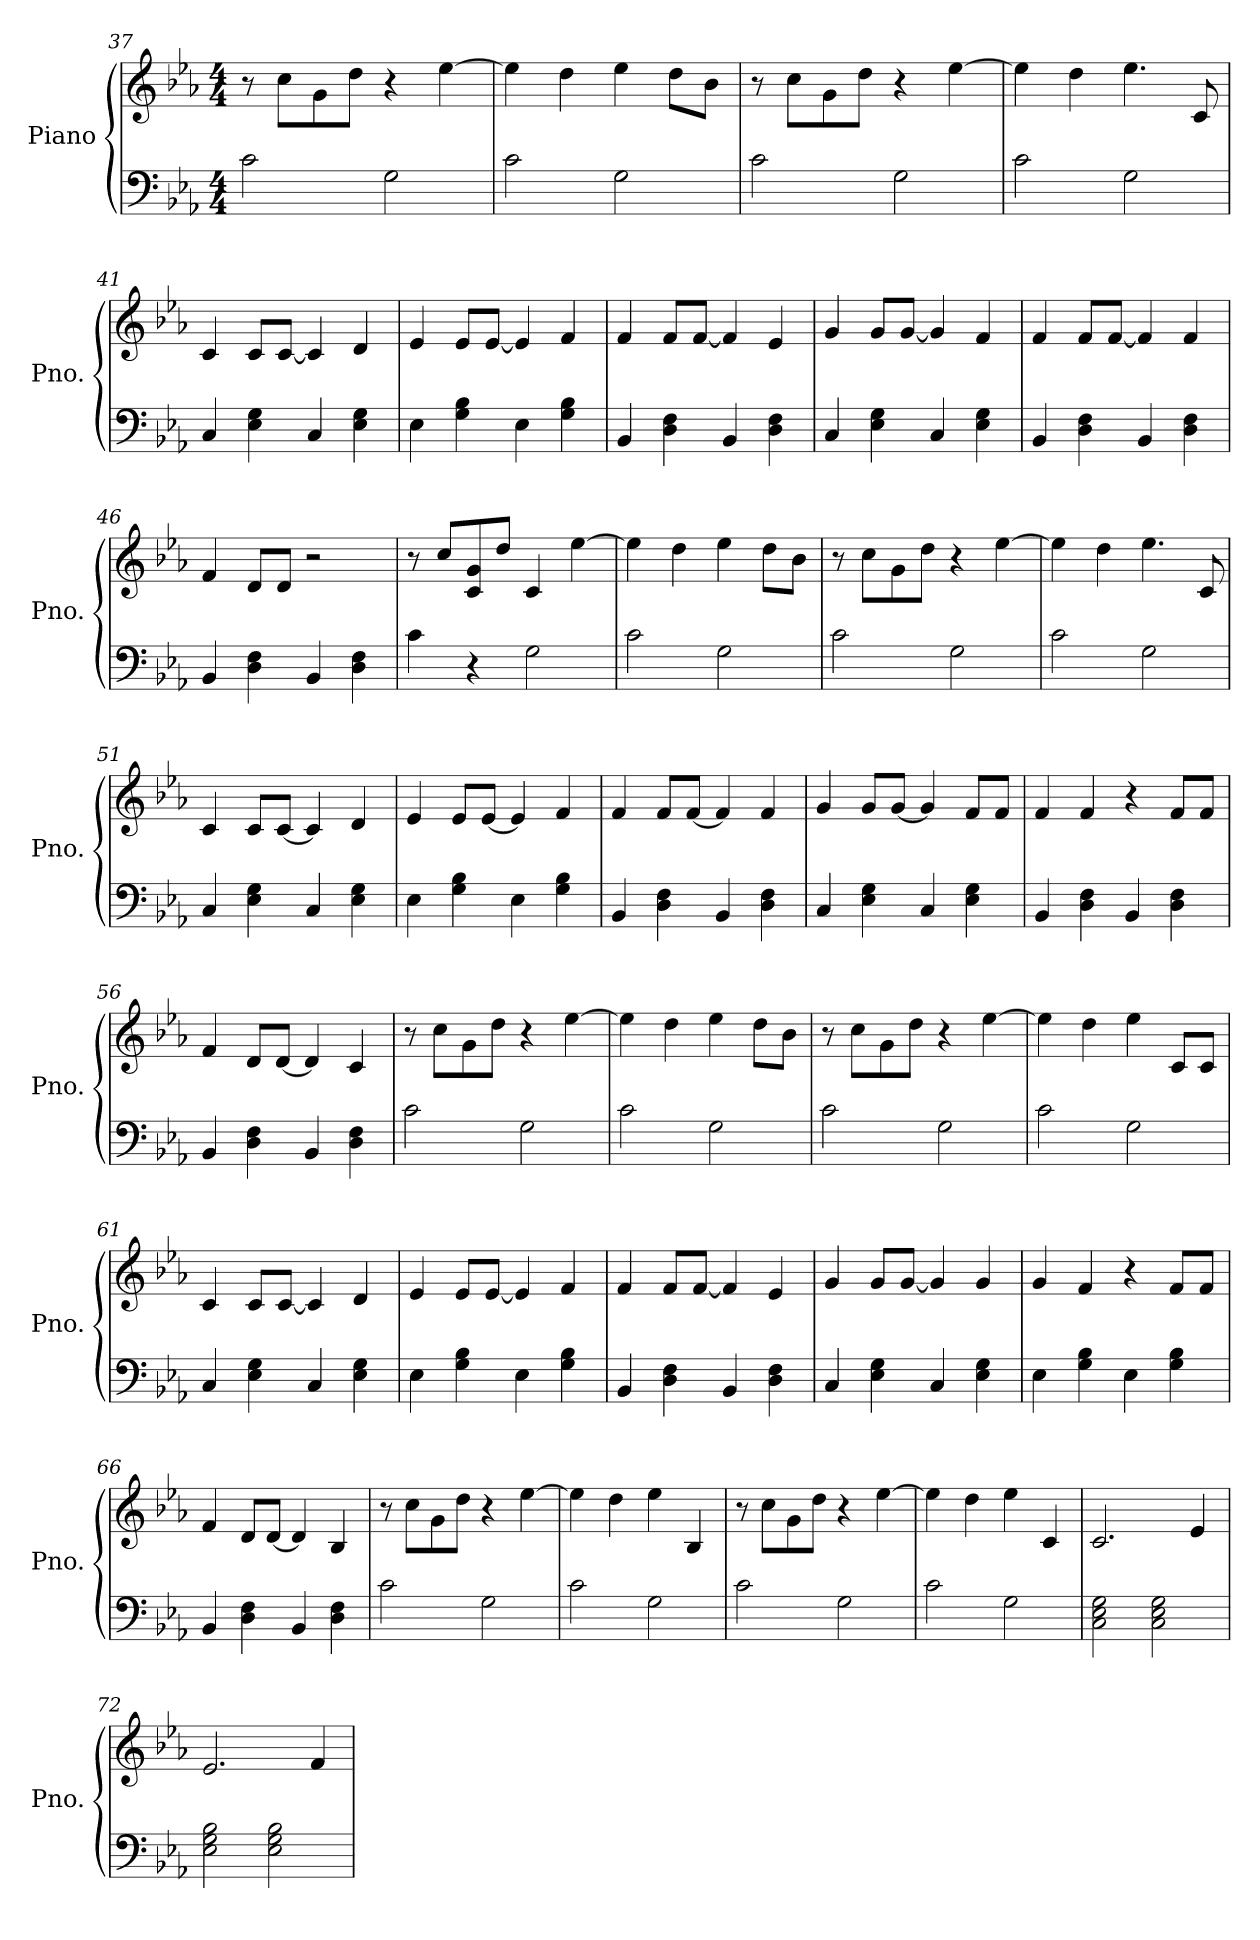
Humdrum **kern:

**kern	**kern
*part1	*part1
*staff2	*staff1
*I"Piano	*
*I'Pno.	*
*clefF4	*clefG2
*k[b-e-a-]	*k[b-e-a-]
*M4/4	*M4/4
=37	=37
2c\	8r
.	8cc\L
.	8g\
.	8dd\J
2G\	4r
.	[4ee-\
=38	=38
2c\	4ee-\]
.	4dd\
2G\	4ee-\
.	8dd\L
.	8b-\J
=39	=39
2c\	8r
.	8cc\L
.	8g\
.	8dd\J
2G\	4r
.	[4ee-\
!!LO:LB:g=z
=40	=40
2c\	4ee-\]
.	4dd\
2G\	4.ee-\
.	8c/
=41	=41
4C/	4c/
4E-\ 4G\	8c/L
.	[8c/J
4C/	4c/]
4E-\ 4G\	4d/
=42	=42
4E-\	4e-/
4G\ 4B-\	8e-/L
.	[8e-/J
4E-\	4e-/]
4G\ 4B-\	4f/
=43	=43
4BB-/	4f/
4D\ 4F\	8f/L
.	[8f/J
4BB-/	4f/]
4D\ 4F\	4e-/
!!LO:LB:g=z
=44	=44
4C/	4g/
4E-\ 4G\	8g/L
.	[8g/J
4C/	4g/]
4E-\ 4G\	4f/
=45	=45
4BB-/	4f/
4D\ 4F\	8f/L
.	[8f/J
4BB-/	4f/]
4D\ 4F\	4f/
=46	=46
4BB-/	4f/
4D\ 4F\	8d/L
.	8d/J
4BB-/	2r
4D\ 4F\	.
=47	=47
4c\	8r
.	8cc/L
4r	8c/ 8g/
.	8dd/J
2G\	4c/
.	[4ee-\
!!LO:PB:g=z
=48	=48
2c\	4ee-\]
.	4dd\
2G\	4ee-\
.	8dd\L
.	8b-\J
=49	=49
2c\	8r
.	8cc\L
.	8g\
.	8dd\J
2G\	4r
.	[4ee-\
=50	=50
2c\	4ee-\]
.	4dd\
2G\	4.ee-\
.	8c/
=51	=51
4C/	4c/
4E-\ 4G\	8c/L
.	[8c/J
4C/	4c/]
4E-\ 4G\	4d/
!!LO:LB:g=z
=52	=52
4E-\	4e-/
4G\ 4B-\	8e-/L
.	[8e-/J
4E-\	4e-/]
4G\ 4B-\	4f/
=53	=53
4BB-/	4f/
4D\ 4F\	8f/L
.	[8f/J
4BB-/	4f/]
4D\ 4F\	4f/
=54	=54
4C/	4g/
4E-\ 4G\	8g/L
.	[8g/J
4C/	4g/]
4E-\ 4G\	8f/L
.	8f/J
=55	=55
4BB-/	4f/
4D\ 4F\	4f/
4BB-/	4r
4D\ 4F\	8f/L
.	8f/J
!!LO:LB:g=z
=56	=56
4BB-/	4f/
4D\ 4F\	8d/L
.	[8d/J
4BB-/	4d/]
4D\ 4F\	4c/
=57	=57
2c\	8r
.	8cc\L
.	8g\
.	8dd\J
2G\	4r
.	[4ee-\
=58	=58
2c\	4ee-\]
.	4dd\
2G\	4ee-\
.	8dd\L
.	8b-\J
=59	=59
2c\	8r
.	8cc\L
.	8g\
.	8dd\J
2G\	4r
.	[4ee-\
!!LO:LB:g=z
=60	=60
2c\	4ee-\]
.	4dd\
2G\	4ee-\
.	8c/L
.	8c/J
=61	=61
4C/	4c/
4E-\ 4G\	8c/L
.	[8c/J
4C/	4c/]
4E-\ 4G\	4d/
=62	=62
4E-\	4e-/
4G\ 4B-\	8e-/L
.	[8e-/J
4E-\	4e-/]
4G\ 4B-\	4f/
=63	=63
4BB-/	4f/
4D\ 4F\	8f/L
.	[8f/J
4BB-/	4f/]
4D\ 4F\	4e-/
!!LO:LB:g=z
=64	=64
4C/	4g/
4E-\ 4G\	8g/L
.	[8g/J
4C/	4g/]
4E-\ 4G\	4g/
=65	=65
4E-\	4g/
4G\ 4B-\	4f/
4E-\	4r
4G\ 4B-\	8f/L
.	8f/J
=66	=66
4BB-/	4f/
4D\ 4F\	8d/L
.	[8d/J
4BB-/	4d/]
4D\ 4F\	4B-/
=67	=67
2c\	8r
.	8cc\L
.	8g\
.	8dd\J
2G\	4r
.	[4ee-\
!!LO:LB:g=z
=68	=68
2c\	4ee-\]
.	4dd\
2G\	4ee-\
.	4B-/
=69	=69
2c\	8r
.	8cc\L
.	8g\
.	8dd\J
2G\	4r
.	[4ee-\
=70	=70
2c\	4ee-\]
.	4dd\
2G\	4ee-\
.	4c/
=71	=71
2C\ 2E-\ 2G\	2.c/
2C\ 2E-\ 2G\	.
.	4e-/
=72	=72
2E-\ 2G\ 2B-\	2.e-/
2E-\ 2G\ 2B-\	.
.	4f/
=	=
*-	*-
